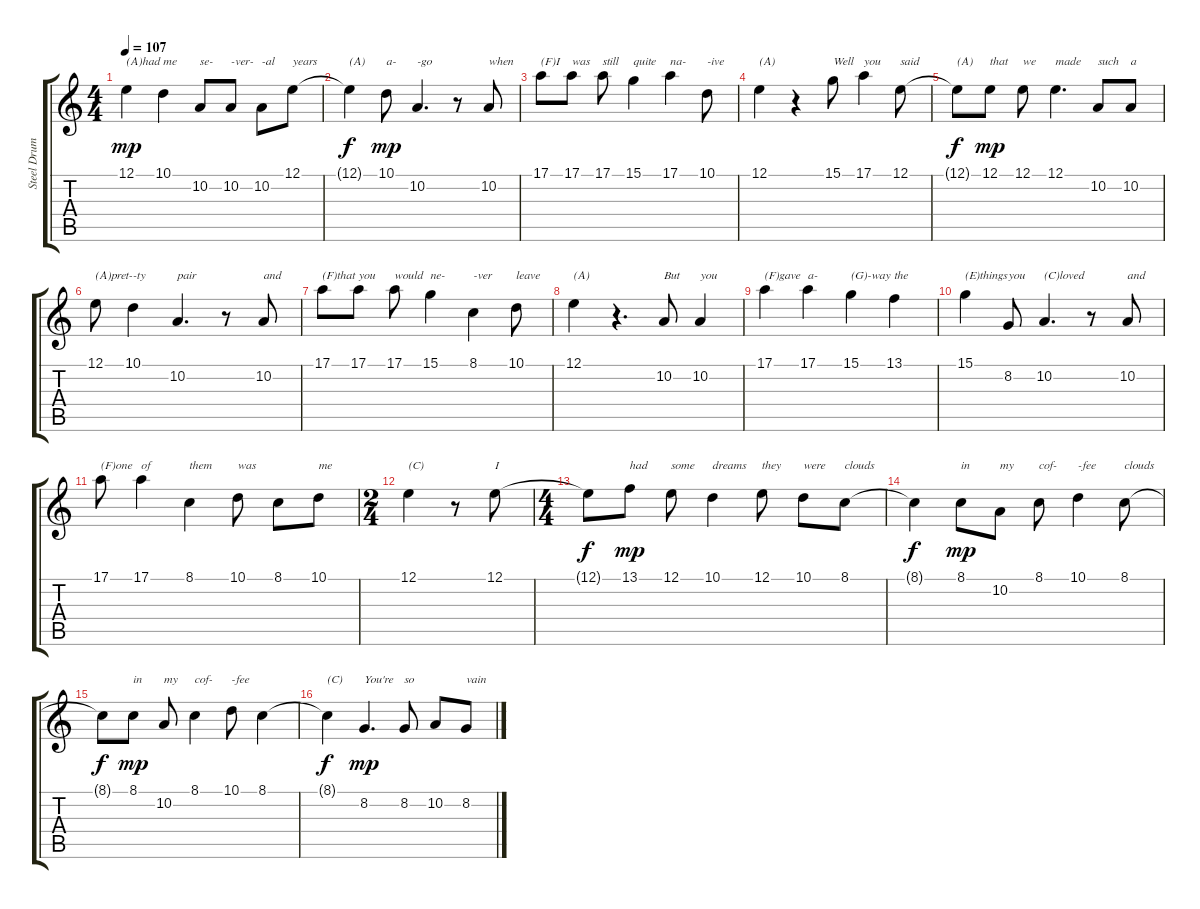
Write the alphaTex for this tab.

\track ("Steel Drums" "Steel Drum") {instrument steeldrums}
\staff {score tabs}
\tuning (E4 B3 G3 D3 A2 E2) {hide}
\ts (4 4)
\tempo 107
\clef g2
\ks c
12.1.4{txt "(A)had" dy mp} 10.1.4{txt "me"} 10.2.8{txt "se-"} 10.2.8{txt "-ver-"} 10.2.8{txt "-al"} 12.1.8{txt "years"} |
12.1{t}.4{txt "(A)" dy f} 10.1.8{txt "a-" dy mp} 10.2.4{d txt "-go"} r.8 10.2.8{txt "when"} |
17.1.8{txt "(F)I"} 17.1.8{txt "was"} 17.1.8{txt "still"} 15.1.4{txt "quite"} 17.1.4{txt "na-"} 10.1.8{txt "-ive"} |
12.1.4{txt "(A)"} r.4 15.1.8{txt "Well"} 17.1.4{txt "you"} 12.1.8{txt "said"} |
12.1{t}.8{txt "(A)" dy f} 12.1.8{txt "that" dy mp} 12.1.8{txt "we"} 12.1.4{d txt "made"} 10.2.8{txt "such"} 10.2.8{txt "a"} |
12.1.8{txt "(A)pret-"} 10.1.4{txt "-ty"} 10.2.4{d txt "pair"} r.8 10.2.8{txt "and"} |
17.1.8{txt "(F)that"} 17.1.8{txt "you"} 17.1.8{txt "would"} 15.1.4{txt "ne-"} 8.1.4{txt "-ver"} 10.1.8{txt "leave"} |
12.1.4{txt "(A)"} r.4{d} 10.2.8{txt "But"} 10.2.4{txt "you"} |
17.1.4{txt "(F)gave"} 17.1.4{txt "a-"} 15.1.4{txt "(G)-way"} 13.1.4{txt "the"} |
15.1.4{txt "(E)things"} 8.2.8{txt "you"} 10.2.4{d txt "(C)loved"} r.8 10.2.8{txt "and"} |
17.1.8{txt "(F)one"} 17.1.4{txt "of"} 8.1.4{txt "them"} 10.1.8{txt "was"} 8.1.8 10.1.8{txt "me"} |
\ts (2 4)
12.1.4{txt "(C)"} r.8 12.1.8{txt "I"} |
\ts (4 4)
12.1{t}.8{dy f} 13.1.8{txt "had" dy mp} 12.1.8{txt "some"} 10.1.4{txt "dreams"} 12.1.8{txt "they"} 10.1.8{txt "were"} 8.1.8{txt "clouds"} |
8.1{t}.4{dy f} 8.1.8{txt "in" dy mp} 10.2.8{txt "my"} 8.1.8{txt "cof-"} 10.1.4{txt "-fee"} 8.1.8{txt "clouds"} |
8.1{t}.8{dy f} 8.1.8{txt "in" dy mp} 10.2.8{txt "my"} 8.1.4{txt "cof-"} 10.1.8{txt "-fee"} 8.1.4 |
8.1{t}.4{txt "(C)" dy f} 8.2.4{d txt "You're" dy mp} 8.2.8{txt "so"} 10.2.8 8.2.8{txt "vain"}
